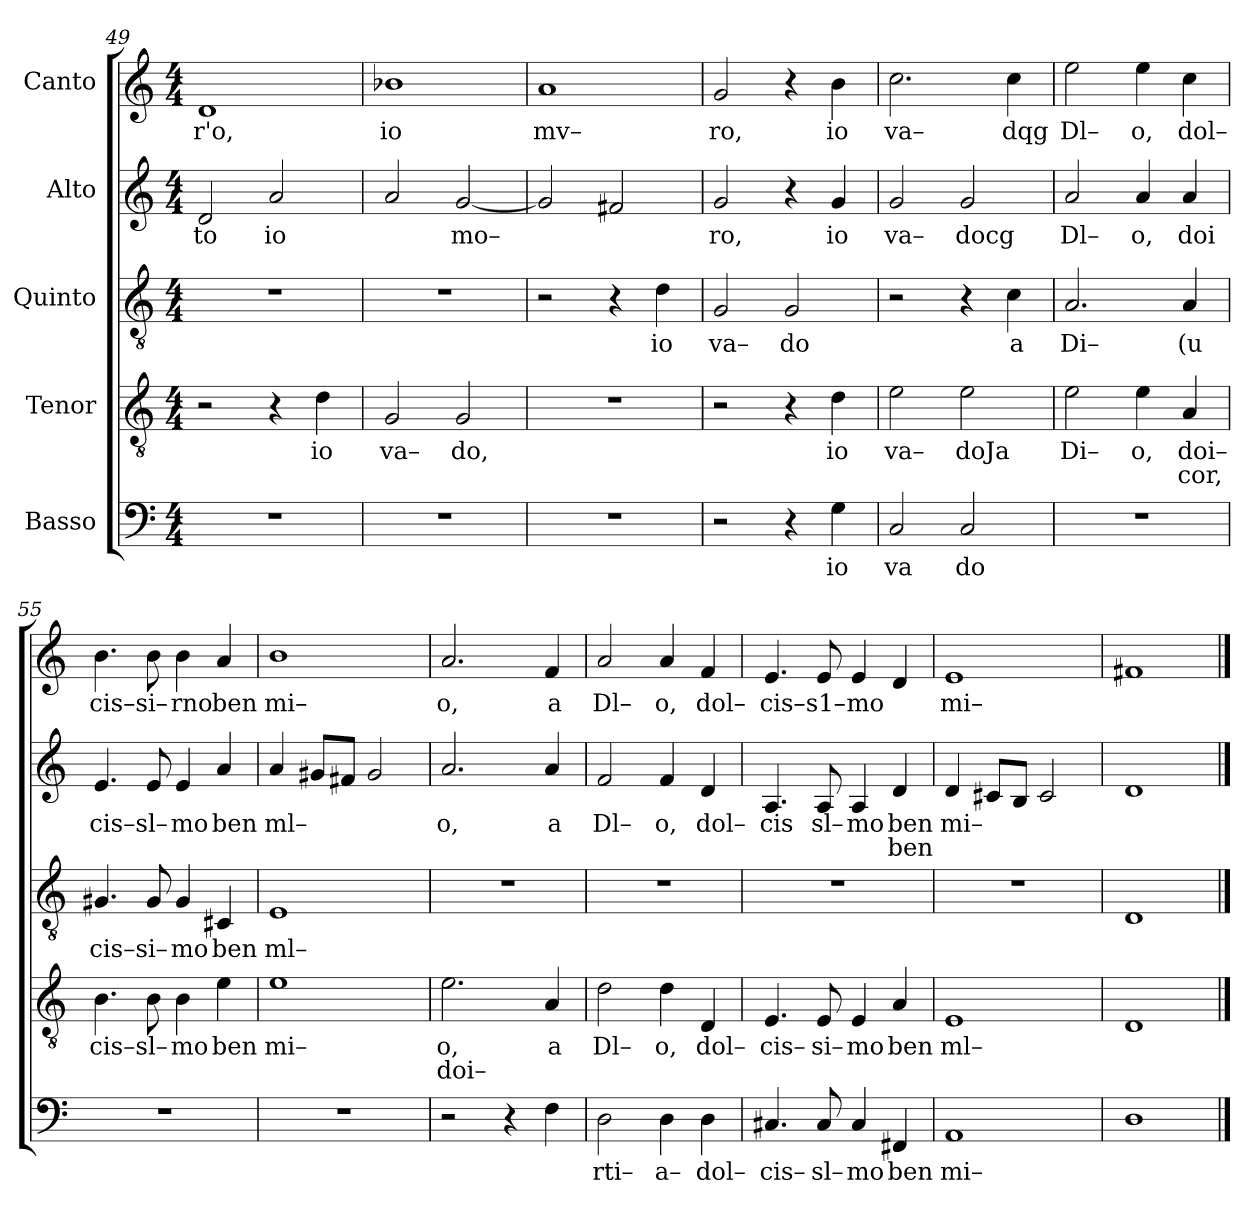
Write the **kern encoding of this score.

**kern	**text	**kern	**text	**text	**kern	**text	**kern	**text	**text	**kern	**text
*part5	*part5	*part4	*part4	*part4	*part3	*part3	*part2	*part2	*part2	*part1	*part1
*staff5	*staff5	*staff4	*staff4	*staff4	*staff3	*staff3	*staff2	*staff2	*staff2	*staff1	*staff1
*I"Basso	*	*I"Tenor	*	*	*I"Quinto	*	*I"Alto	*	*	*I"Canto	*
*clefF4	*	*clefGv2	*	*	*clefGv2	*	*clefG2	*	*	*clefG2	*
*k[]	*	*k[]	*	*	*k[]	*	*k[]	*	*	*k[]	*
*M4/4	*	*M4/4	*	*	*M4/4	*	*M4/4	*	*	*M4/4	*
=49	=49	=49	=49	=49	=49	=49	=49	=49	=49	=49	=49
!	!	!	!	!	!	!	!	!LO:LY:b	!	!	!LO:LY:b
1r	.	2r	.	.	1r	.	2d/	to	.	1d	r'o,
!	!	!	!	!	!	!	!	!LO:LY:b	!	!	!
.	.	4r	.	.	.	.	2a/	io	.	.	.
!	!	!	!LO:LY:b	!	!	!	!	!	!	!	!
.	.	4d\	io	.	.	.	.	.	.	.	.
=50	=50	=50	=50	=50	=50	=50	=50	=50	=50	=50	=50
!	!	!	!LO:LY:b	!	!	!	!	!	!	!	!LO:LY:b
1r	.	2G/	va–	.	1r	.	2a/	.	.	1b-X	io
!	!	!	!LO:LY:b	!	!	!	!	!LO:LY:b	!	!	!
.	.	2G/	do,	.	.	.	[2g/	mo–	.	.	.
=51	=51	=51	=51	=51	=51	=51	=51	=51	=51	=51	=51
!	!	!	!	!	!	!	!	!	!	!	!LO:LY:b
1r	.	1r	.	.	2r	.	2g/]	.	.	1a	mv–
.	.	.	.	.	4r	.	2f#X/	.	.	.	.
!	!	!	!	!	!	!LO:LY:b	!	!	!	!	!
.	.	.	.	.	4d\	io	.	.	.	.	.
=52	=52	=52	=52	=52	=52	=52	=52	=52	=52	=52	=52
!	!	!	!	!	!	!LO:LY:b	!	!LO:LY:b	!	!	!LO:LY:b
2r	.	2r	.	.	2G/	va–	2g/	ro,	.	2g/	ro,
!	!	!	!	!	!	!LO:LY:b	!	!	!	!	!
4r	.	4r	.	.	2G/	do	4r	.	.	4r	.
!	!LO:LY:b	!	!LO:LY:b	!	!	!	!	!LO:LY:b	!	!	!LO:LY:b
4G\	io	4d\	io	.	.	.	4g/	io	.	4b\	io
=53	=53	=53	=53	=53	=53	=53	=53	=53	=53	=53	=53
!	!LO:LY:b	!	!LO:LY:b	!	!	!	!	!LO:LY:b	!	!	!LO:LY:b
2C/	va	2e\	va–	.	2r	.	2g/	va–	.	2.cc\	va–
!	!LO:LY:b	!	!LO:LY:b	!	!	!	!	!LO:LY:b	!	!	!
2C/	do	2e\	doJa	.	4r	.	2g/	docg	.	.	.
!	!	!	!	!	!	!LO:LY:b	!	!	!	!	!LO:LY:b
.	.	.	.	.	4c\	a	.	.	.	4cc\	dqg
=54	=54	=54	=54	=54	=54	=54	=54	=54	=54	=54	=54
!	!	!	!LO:LY:b	!	!	!LO:LY:b	!	!LO:LY:b	!	!	!LO:LY:b
1r	.	2e\	Di–	.	2.A/	Di–	2a/	Dl–	.	2ee\	Dl–
!	!	!	!LO:LY:b	!	!	!	!	!LO:LY:b	!	!	!LO:LY:b
.	.	4e\	o,	.	.	.	4a/	o,	.	4ee\	o,
!	!	!	!LO:LY:b	!LO:LY:b	!	!LO:LY:b	!	!LO:LY:b	!	!	!LO:LY:b
.	.	4A/	doi–	cor,	4A/	(u	4a/	doi	.	4cc\	dol–
=55	=55	=55	=55	=55	=55	=55	=55	=55	=55	=55	=55
!	!	!	!LO:LY:b	!	!	!LO:LY:b	!	!LO:LY:b	!	!	!LO:LY:b
1r	.	4.B\	cis–	.	4.G#X/	cis–	4.e/	cis–	.	4.b\	cis–
!	!	!	!LO:LY:b	!	!	!LO:LY:b	!	!LO:LY:b	!	!	!LO:LY:b
.	.	8B\	sl–	.	8G#/	si–	8e/	sl–	.	8b\	si–
!	!	!	!LO:LY:b	!	!	!LO:LY:b	!	!LO:LY:b	!	!	!LO:LY:b
.	.	4B\	mo	.	4G#/	mo	4e/	mo	.	4b\	rno
!	!	!	!LO:LY:b	!	!	!LO:LY:b	!	!LO:LY:b	!	!	!LO:LY:b
.	.	4e\	ben	.	4C#X/	ben	4a/	ben	.	4a/	ben
=56	=56	=56	=56	=56	=56	=56	=56	=56	=56	=56	=56
!	!	!	!LO:LY:b	!	!	!LO:LY:b	!	!LO:LY:b	!	!	!LO:LY:b
1r	.	1e	mi–	.	1E	ml–	4a/	ml–	.	1b	mi–
.	.	.	.	.	.	.	8g#X/L	.	.	.	.
.	.	.	.	.	.	.	8f#X/J	.	.	.	.
.	.	.	.	.	.	.	2g#/	.	.	.	.
=57	=57	=57	=57	=57	=57	=57	=57	=57	=57	=57	=57
!	!	!	!LO:LY:b	!LO:LY:b	!	!	!	!LO:LY:b	!	!	!LO:LY:b
2r	.	2.e\	o,	doi–	1r	.	2.a/	o,	.	2.a/	o,
4r	.	.	.	.	.	.	.	.	.	.	.
!	!	!	!LO:LY:b	!	!	!	!	!LO:LY:b	!	!	!LO:LY:b
4F\	.	4A/	a	.	.	.	4a/	a	.	4f/	a
=58	=58	=58	=58	=58	=58	=58	=58	=58	=58	=58	=58
!	!LO:LY:b	!	!LO:LY:b	!	!	!	!	!LO:LY:b	!	!	!LO:LY:b
2D\	rti–	2d\	Dl–	.	1r	.	2f/	Dl–	.	2a/	Dl–
!	!LO:LY:b	!	!LO:LY:b	!	!	!	!	!LO:LY:b	!	!	!LO:LY:b
4D\	a–	4d\	o,	.	.	.	4f/	o,	.	4a/	o,
!	!LO:LY:b	!	!LO:LY:b	!	!	!	!	!LO:LY:b	!	!	!LO:LY:b
4D\	dol–	4D/	dol–	.	.	.	4d/	dol–	.	4f/	dol–
=59	=59	=59	=59	=59	=59	=59	=59	=59	=59	=59	=59
!	!LO:LY:b	!	!LO:LY:b	!	!	!	!	!LO:LY:b	!	!	!LO:LY:b
4.C#X/	cis–	4.E/	cis–	.	1r	.	4.A/	cis	.	4.e/	cis–
!	!LO:LY:b	!	!LO:LY:b	!	!	!	!	!LO:LY:b	!	!	!LO:LY:b
8C#/	sl–	8E/	si–	.	.	.	8A/	sl–	.	8e/	s1–
!	!LO:LY:b	!	!LO:LY:b	!	!	!	!	!LO:LY:b	!	!	!LO:LY:b
4C#/	mo	4E/	mo	.	.	.	4A/	mo	.	4e/	mo
!	!LO:LY:b	!	!LO:LY:b	!	!	!	!	!LO:LY:b	!LO:LY:b	!	!
4FF#X/	ben	4A/	ben	.	.	.	4d/	ben	ben	4d/	.
=60	=60	=60	=60	=60	=60	=60	=60	=60	=60	=60	=60
!	!LO:LY:b	!	!LO:LY:b	!	!	!	!	!LO:LY:b	!	!	!LO:LY:b
1AA	mi–	1E	ml–	.	1r	.	4d/	mi–	.	1e	mi–
.	.	.	.	.	.	.	8c#X/L	.	.	.	.
.	.	.	.	.	.	.	8B/J	.	.	.	.
.	.	.	.	.	.	.	2c#/	.	.	.	.
=61	=61	=61	=61	=61	=61	=61	=61	=61	=61	=61	=61
1D	.	1D	.	.	1D	.	1d	.	.	1f#X	.
==	==	==	==	==	==	==	==	==	==	==	==
*-	*-	*-	*-	*-	*-	*-	*-	*-	*-	*-	*-
